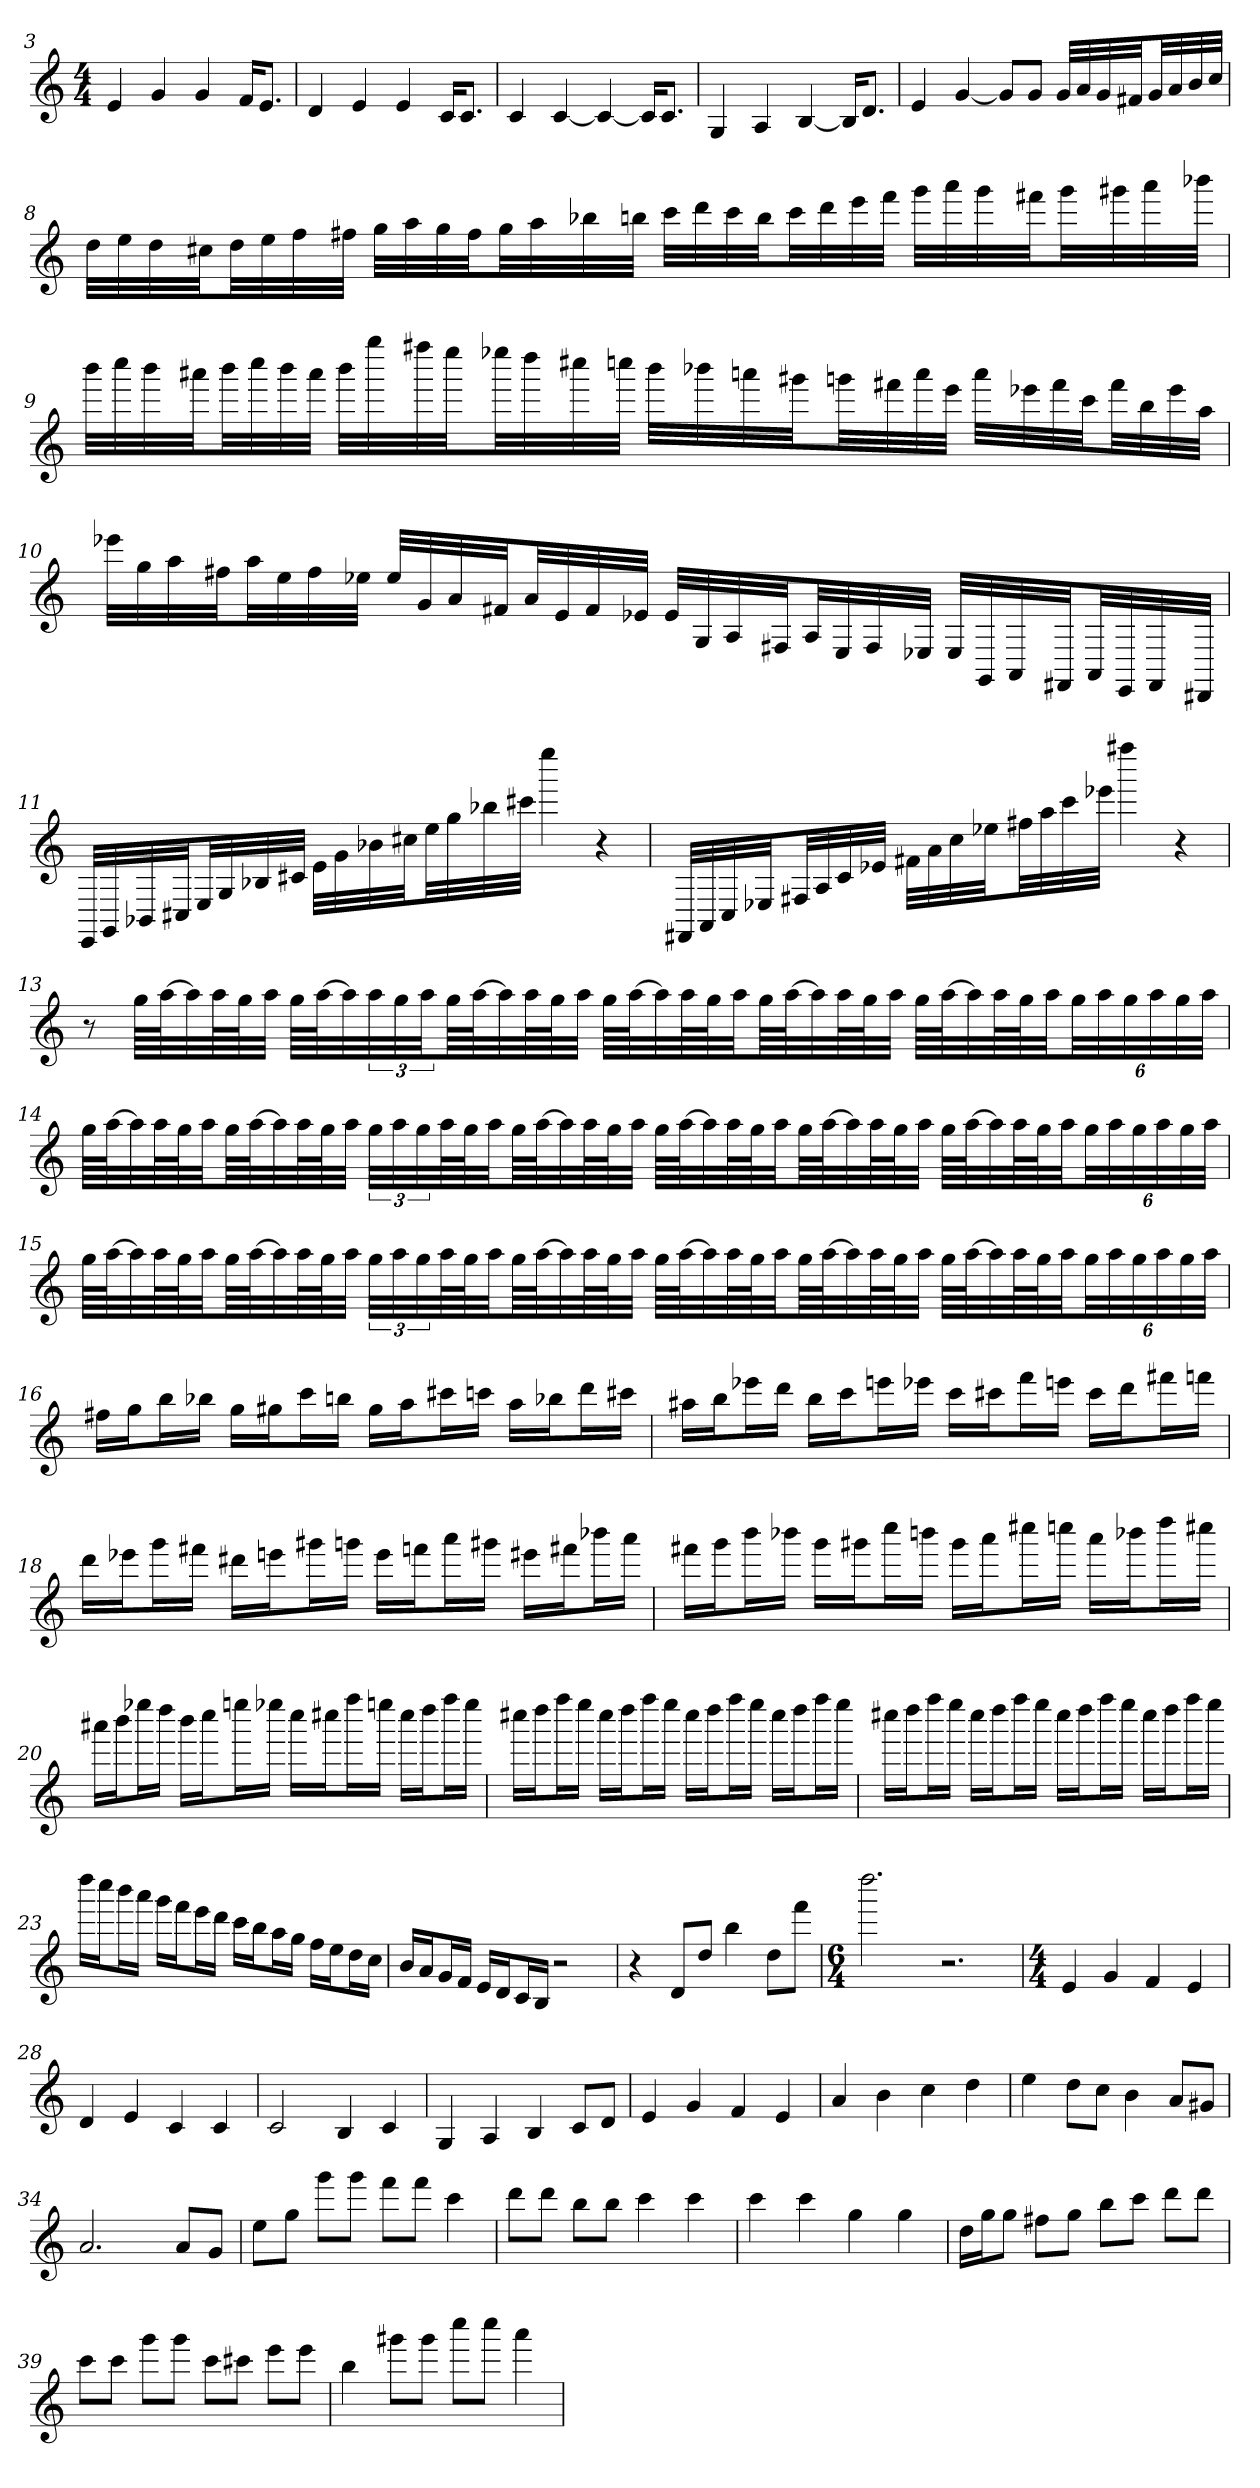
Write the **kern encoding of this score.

**kern
*part1
*staff1
*clefG2
*k[]
*C:
*M4/4
=3
4e
4g
4g
16f/KL
8.e/J
=4
4d
4e
4e
16c/KL
8.c/J
=5
4c
[4c
4c_
16c/KL]
8.c/J
=6
4G
4A
[4B
16B/KL]
8.d/J
=7
4e
[4g
8g/L]
8g/J
32g/LLL
32a/
32g/
32f#X/JJ
32g/LL
32a/
32b/
32cc/JJJ
=8
32dd\LLL
32ee\
32dd\
32cc#X\JJ
32dd\LL
32ee\
32ff\
32ff#X\JJJ
32gg\LLL
32aa\
32gg\
32ff#\JJ
32gg\LL
32aa\
32bb-X\
32bbn\JJJ
32ccc\LLL
32ddd\
32ccc\
32bb\JJ
32ccc\LL
32ddd\
32eee\
32fff\JJJ
32ggg\LLL
32aaa\
32ggg\
32fff#X\JJ
32ggg\LL
32ggg#X\
32aaa\
32bbb-X\JJJ
=9
32bbb\LLL
32cccc\
32bbb\
32aaa#X\JJ
32bbb\LL
32cccc\
32bbb\
32aaa#\JJJ
32bbb\LLL
32gggg\
32ffff#X\
32eeee\JJ
32eeee-X\LL
32dddd\
32cccc#X\
32ccccn\JJJ
32bbb\LLL
32bbb-X\
32aaan\
32ggg#X\JJ
32gggn\LL
32fff#X\
32aaa\
32eee\JJJ
32aaa\LLL
32eee-X\
32fff#\
32ccc\JJ
32fff#\LL
32bb\
32eee-\
32aa\JJJ
=10
32eee-X\LLL
32gg\
32aa\
32ff#X\JJ
32aa\LL
32ee\
32ff#\
32ee-X\JJJ
32ee-/LLL
32g/
32a/
32f#X/JJ
32a/LL
32e/
32f#/
32e-X/JJJ
32e-/LLL
32G/
32A/
32F#X/JJ
32A/LL
32E/
32F#/
32E-X/JJJ
32E-/LLL
32GG/
32AA/
32FF#X/JJ
32AA/LL
32EE/
32FF#/
32DD#X/JJJ
=11
32EE/LLL
32GG/
32BB-X/
32C#X/JJ
32E/LL
32G/
32B-X/
32c#X/JJJ
32e\LLL
32g\
32b-X\
32cc#X\JJ
32ee\LL
32gg\
32bb-X\
32ccc#X\JJJ
4eeee
4r
=12
32FF#X/LLL
32AA/
32C/
32E-X/JJ
32F#X/LL
32A/
32c/
32e-X/JJJ
32f#X\LLL
32a\
32cc\
32ee-X\JJ
32ff#X\LL
32aa\
32ccc\
32eee-X\JJJ
4ffff#X
4r
=13
8r
64gg\LLLL
[64aa\J
32aa\]
64aa\L
64gg\J
32aa\JJJ
64gg\LLLL
[64aa\J
32aa\]
48aa\
48gg\
48aa\JJ
64gg\LLL
[64aa\J
32aa\]
64aa\L
64gg\J
32aa\JJJ
64gg\LLLL
[64aa\J
32aa\]
64aa\L
64gg\J
32aa\JJ
64gg\LLL
[64aa\J
32aa\]
64aa\L
64gg\J
32aa\JJJ
64gg\LLLL
[64aa\J
32aa\]
64aa\L
64gg\J
32aa\JJ
48gg\LL
48aa\
48gg\
48aa\
48gg\
48aa\JJJ
=14
64gg\LLLL
[64aa\J
32aa\]
64aa\L
64gg\J
32aa\JJ
64gg\LLL
[64aa\J
32aa\]
64aa\L
64gg\J
32aa\JJJ
48gg\LLL
48aa\
48gg\
64aa\L
64gg\J
32aa\JJ
64gg\LLL
[64aa\J
32aa\]
64aa\L
64gg\J
32aa\JJJ
64gg\LLLL
[64aa\J
32aa\]
64aa\L
64gg\J
32aa\JJ
64gg\LLL
[64aa\J
32aa\]
64aa\L
64gg\J
32aa\JJJ
64gg\LLLL
[64aa\J
32aa\]
64aa\L
64gg\J
32aa\JJ
48gg\LL
48aa\
48gg\
48aa\
48gg\
48aa\JJJ
=15
64gg\LLLL
[64aa\J
32aa\]
64aa\L
64gg\J
32aa\JJ
64gg\LLL
[64aa\J
32aa\]
64aa\L
64gg\J
32aa\JJJ
48gg\LLL
48aa\
48gg\
64aa\L
64gg\J
32aa\JJ
64gg\LLL
[64aa\J
32aa\]
64aa\L
64gg\J
32aa\JJJ
64gg\LLLL
[64aa\J
32aa\]
64aa\L
64gg\J
32aa\JJ
64gg\LLL
[64aa\J
32aa\]
64aa\L
64gg\J
32aa\JJJ
64gg\LLLL
[64aa\J
32aa\]
64aa\L
64gg\J
32aa\JJ
48gg\LL
48aa\
48gg\
48aa\
48gg\
48aa\JJJ
=16
16ff#X\LL
16gg\J
16bb\L
16bb-X\JJ
16gg\LL
16gg#X\J
16ccc\L
16bbn\JJ
16gg#\LL
16aa\J
16ccc#X\L
16cccn\JJ
16aa\LL
16bb-X\J
16ddd\L
16ccc#X\JJ
=17
16aa#X\LL
16bb\J
16eee-X\L
16ddd\JJ
16bb\LL
16ccc\J
16eeen\L
16eee-X\JJ
16ccc\LL
16ccc#X\J
16fff\L
16eeen\JJ
16ccc#\LL
16ddd\J
16fff#X\L
16fffn\JJ
=18
16ddd\LL
16eee-X\J
16ggg\L
16fff#X\JJ
16ddd#X\LL
16eeen\J
16ggg#X\L
16gggn\JJ
16eee\LL
16fffn\J
16aaa\L
16ggg#X\JJ
16eee#X\LL
16fff#X\J
16bbb-X\L
16aaa\JJ
=19
16fff#X\LL
16ggg\J
16bbb\L
16bbb-X\JJ
16ggg\LL
16ggg#X\J
16cccc\L
16bbbn\JJ
16ggg#\LL
16aaa\J
16cccc#X\L
16ccccn\JJ
16aaa\LL
16bbb-X\J
16dddd\L
16cccc#X\JJ
=20
16aaa#X\LL
16bbb\J
16eeee-X\L
16dddd\JJ
16bbb\LL
16cccc\J
16eeeen\L
16eeee-X\JJ
16cccc\LL
16cccc#X\J
16ffff\L
16eeeen\JJ
16cccc#\LL
16dddd\J
16ffff\L
16eeee\JJ
=21
16cccc#X\LL
16dddd\J
16ffff\L
16eeee\JJ
16cccc#\LL
16dddd\J
16ffff\L
16eeee\JJ
16cccc#\LL
16dddd\J
16ffff\L
16eeee\JJ
16cccc#\LL
16dddd\J
16ffff\L
16eeee\JJ
=22
16cccc#X\LL
16dddd\J
16ffff\L
16eeee\JJ
16cccc#\LL
16dddd\J
16ffff\L
16eeee\JJ
16cccc#\LL
16dddd\J
16ffff\L
16eeee\JJ
16cccc#\LL
16dddd\J
16ffff\L
16eeee\JJ
=23
16dddd\LL
16cccc\J
16bbb\L
16aaa\JJ
16ggg\LL
16fff\J
16eee\L
16ddd\JJ
16ccc\LL
16bb\J
16aa\L
16gg\JJ
16ff\LL
16ee\J
16dd\L
16cc\JJ
=24
16b/LL
16a/J
16g/L
16f/JJ
16e/LL
16d/J
16c/L
16B/JJ
2r
=25
4r
8d/L
8dd/J
4bb
8dd\L
8fff\J
=26
*M6/4
2.dddd
2.r
=27
*M4/4
4e
4g
4f
4e
=28
4d
4e
4c
4c
=29
2c
4B
4c
=30
4G
4A
4B
8c/L
8d/J
=31
4e
4g
4f
4e
=32
4a
4b
4cc
4dd
=33
4ee
8dd\L
8cc\J
4b
8a/L
8g#X/J
=34
2.a
8a/L
8g/J
=35
8ee\L
8gg\J
8ggg\L
8ggg\J
8fff\L
8fff\J
4ccc
=36
8ddd\L
8ddd\J
8bb\L
8bb\J
4ccc
4ccc
=37
4ccc
4ccc
4gg
4gg
=38
16dd\LL
16gg\J
8gg\J
8ff#X\L
8gg\J
8bb\L
8ccc\J
8ddd\L
8ddd\J
=39
8ccc\L
8ccc\J
8ggg\L
8ggg\J
8ccc\L
8ccc#X\J
8eee\L
8eee\J
=40
4bb
8ggg#X\L
8ggg#\J
8cccc\L
8cccc\J
4aaa
=
*-
